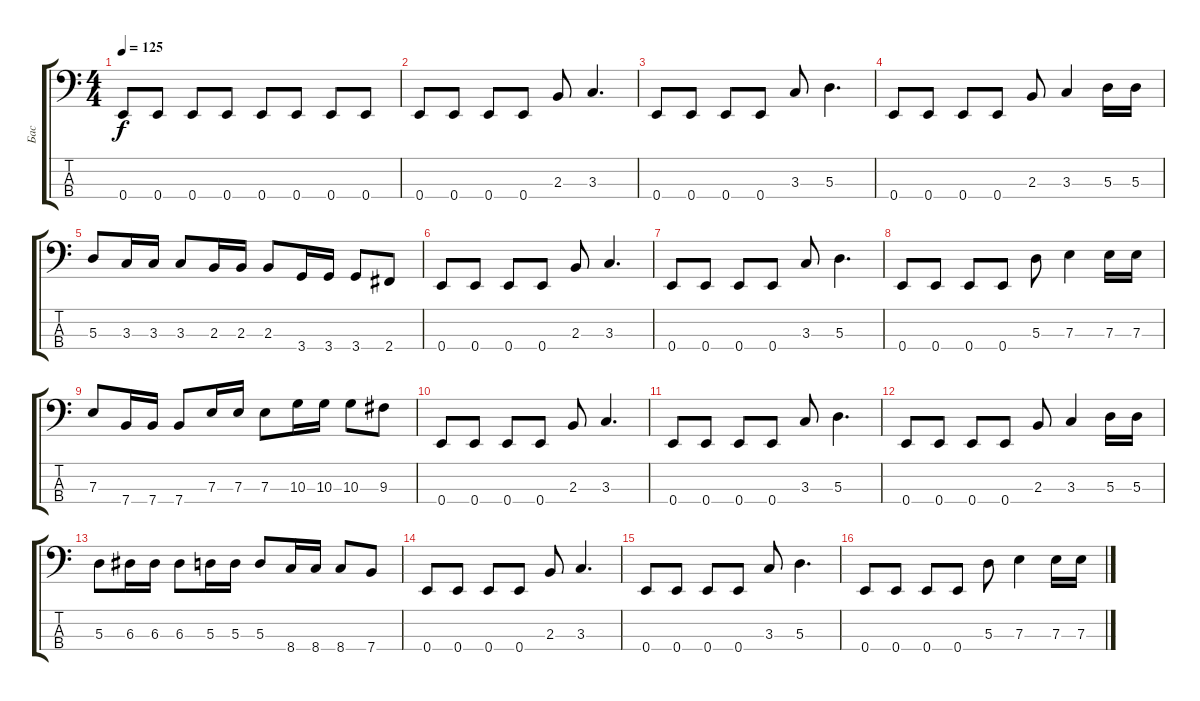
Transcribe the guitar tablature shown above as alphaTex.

\track ("Бас" "Бас") {instrument electricbasspick}
\staff {score tabs}
\tuning (G2 D2 A1 E1) {hide}
\ts (4 4)
\tempo 125
\clef f4
\ks c
0.4.8{dy f} 0.4.8 0.4.8 0.4.8 0.4.8 0.4.8 0.4.8 0.4.8 |
0.4.8 0.4.8 0.4.8 0.4.8 2.3.8 3.3.4{d} |
0.4.8 0.4.8 0.4.8 0.4.8 3.3.8 5.3.4{d} |
0.4.8 0.4.8 0.4.8 0.4.8 2.3.8 3.3.4 5.3.16 5.3.16 |
5.3.8 3.3.16 3.3.16 3.3.8 2.3.16 2.3.16 2.3.8 3.4.16 3.4.16 3.4.8 2.4.8 |
0.4.8 0.4.8 0.4.8 0.4.8 2.3.8 3.3.4{d} |
0.4.8 0.4.8 0.4.8 0.4.8 3.3.8 5.3.4{d} |
0.4.8 0.4.8 0.4.8 0.4.8 5.3.8 7.3.4 7.3.16 7.3.16 |
7.3.8 7.4.16 7.4.16 7.4.8 7.3.16 7.3.16 7.3.8 10.3.16 10.3.16 10.3.8 9.3.8 |
0.4.8 0.4.8 0.4.8 0.4.8 2.3.8 3.3.4{d} |
0.4.8 0.4.8 0.4.8 0.4.8 3.3.8 5.3.4{d} |
0.4.8 0.4.8 0.4.8 0.4.8 2.3.8 3.3.4 5.3.16 5.3.16 |
5.3.8 6.3.16 6.3.16 6.3.8 5.3.16 5.3.16 5.3.8 8.4.16 8.4.16 8.4.8 7.4.8 |
0.4.8 0.4.8 0.4.8 0.4.8 2.3.8 3.3.4{d} |
0.4.8 0.4.8 0.4.8 0.4.8 3.3.8 5.3.4{d} |
0.4.8 0.4.8 0.4.8 0.4.8 5.3.8 7.3.4 7.3.16 7.3.16
